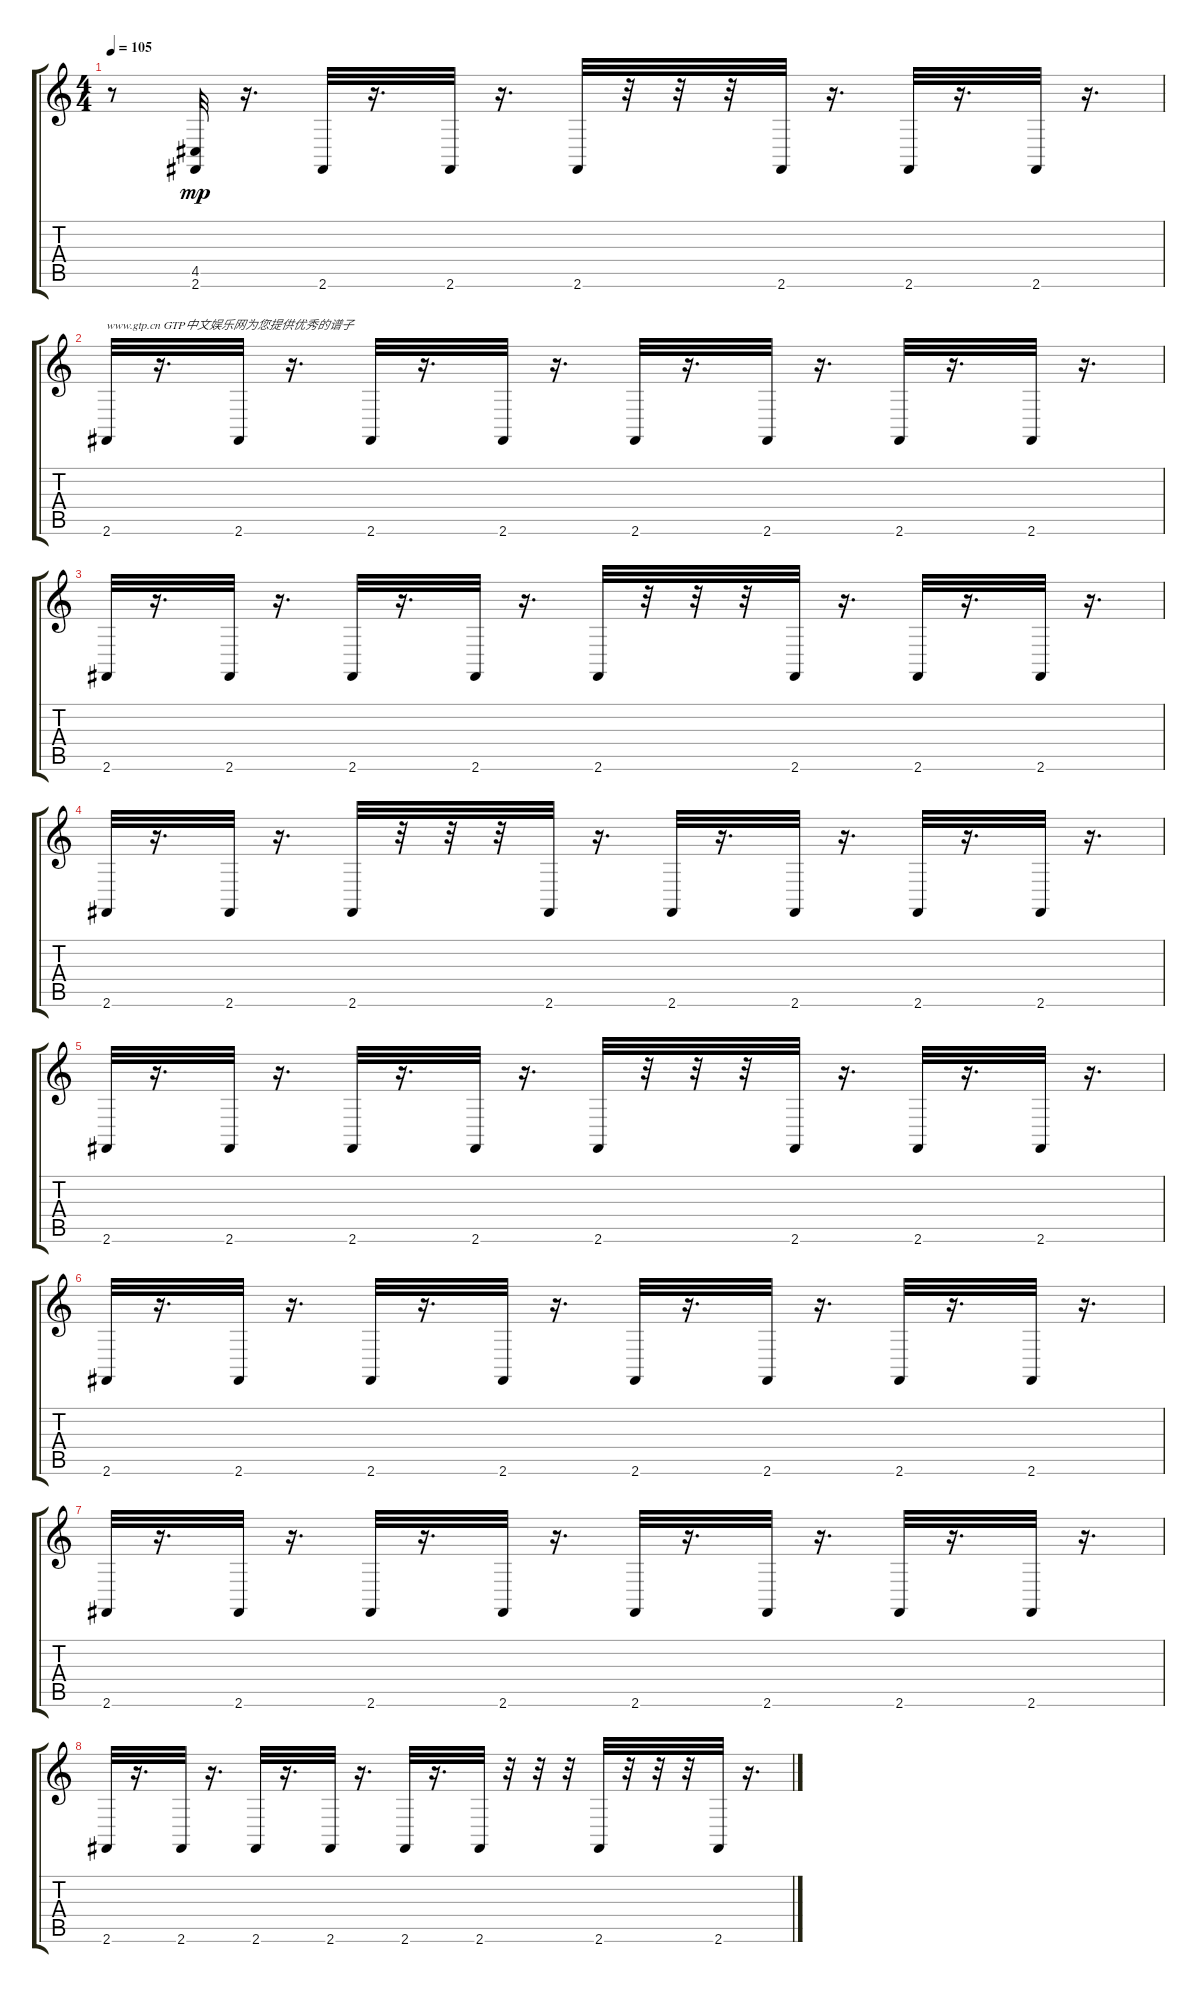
\track "" {instrument acousticgrandpiano}
\staff {score tabs}
\tuning (E4 B3 G3 D3 A2 E2) {hide}
\ts (4 4)
\tempo 105
\clef g2
\ks c
r.8{dy mp instrument acousticgrandpiano} (4.5 2.6).32 r.16{d} 2.6.32 r.16{d} 2.6.32 r.16{d} 2.6.32 r.32 r.32 r.32 2.6.32 r.16{d} 2.6.32 r.16{d} 2.6.32 r.16{d} |
2.6.32{txt "www.gtp.cn GTP中文娱乐网为您提供优秀的谱子"} r.16{d} 2.6.32 r.16{d} 2.6.32 r.16{d} 2.6.32 r.16{d} 2.6.32 r.16{d} 2.6.32 r.16{d} 2.6.32 r.16{d} 2.6.32 r.16{d} |
2.6.32 r.16{d} 2.6.32 r.16{d} 2.6.32 r.16{d} 2.6.32 r.16{d} 2.6.32 r.32 r.32 r.32 2.6.32 r.16{d} 2.6.32 r.16{d} 2.6.32 r.16{d} |
2.6.32 r.16{d} 2.6.32 r.16{d} 2.6.32 r.32 r.32 r.32 2.6.32 r.16{d} 2.6.32 r.16{d} 2.6.32 r.16{d} 2.6.32 r.16{d} 2.6.32 r.16{d} |
2.6.32 r.16{d} 2.6.32 r.16{d} 2.6.32 r.16{d} 2.6.32 r.16{d} 2.6.32 r.32 r.32 r.32 2.6.32 r.16{d} 2.6.32 r.16{d} 2.6.32 r.16{d} |
2.6.32 r.16{d} 2.6.32 r.16{d} 2.6.32 r.16{d} 2.6.32 r.16{d} 2.6.32 r.16{d} 2.6.32 r.16{d} 2.6.32 r.16{d} 2.6.32 r.16{d} |
2.6.32 r.16{d} 2.6.32 r.16{d} 2.6.32 r.16{d} 2.6.32 r.16{d} 2.6.32 r.16{d} 2.6.32 r.16{d} 2.6.32 r.16{d} 2.6.32 r.16{d} |
2.6.32 r.16{d} 2.6.32 r.16{d} 2.6.32 r.16{d} 2.6.32 r.16{d} 2.6.32 r.16{d} 2.6.32 r.32 r.32 r.32 2.6.32 r.32 r.32 r.32 2.6.32 r.16{d}
